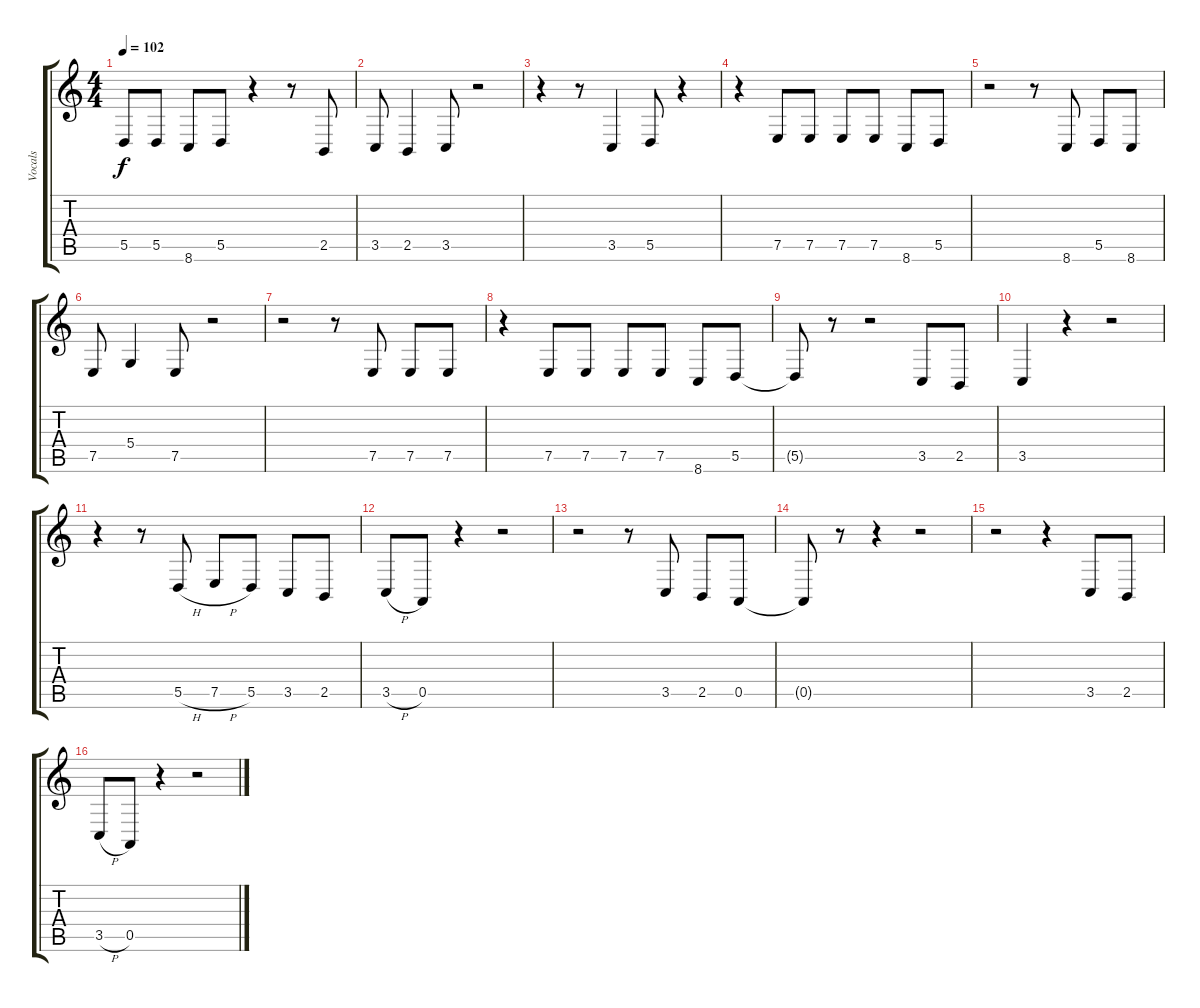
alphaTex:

\track ("Vocals" "Vocals") {instrument englishhorn}
\staff {score tabs}
\tuning (E4 B3 G3 D3 A2 E2) {hide}
\ts (4 4)
\tempo 102
\clef g2
\ks c
5.5.8{dy f} 5.5.8 8.6.8 5.5.8 r.4 r.8 2.5.8 |
3.5.8 2.5.4 3.5.8 r.2 |
r.4 r.8 3.5.4 5.5.8 r.4 |
r.4 7.5.8 7.5.8 7.5.8 7.5.8 8.6.8 5.5.8 |
r.2 r.8 8.6.8 5.5.8 8.6.8 |
7.5.8 5.4.4 7.5.8 r.2 |
r.2 r.8 7.5.8 7.5.8 7.5.8 |
r.4 7.5.8 7.5.8 7.5.8 7.5.8 8.6.8 5.5.8 |
5.5{t}.8 r.8 r.2 3.5.8 2.5.8 |
3.5.4 r.4 r.2 |
r.4 r.8 5.5{h}.8 7.5{h}.8 5.5.8 3.5.8 2.5.8 |
3.5{h}.8 0.5.8 r.4 r.2 |
r.2 r.8 3.5.8 2.5.8 0.5.8 |
0.5{t}.8 r.8 r.4 r.2 |
r.2 r.4 3.5.8 2.5.8 |
3.5{h}.8 0.5.8 r.4 r.2
